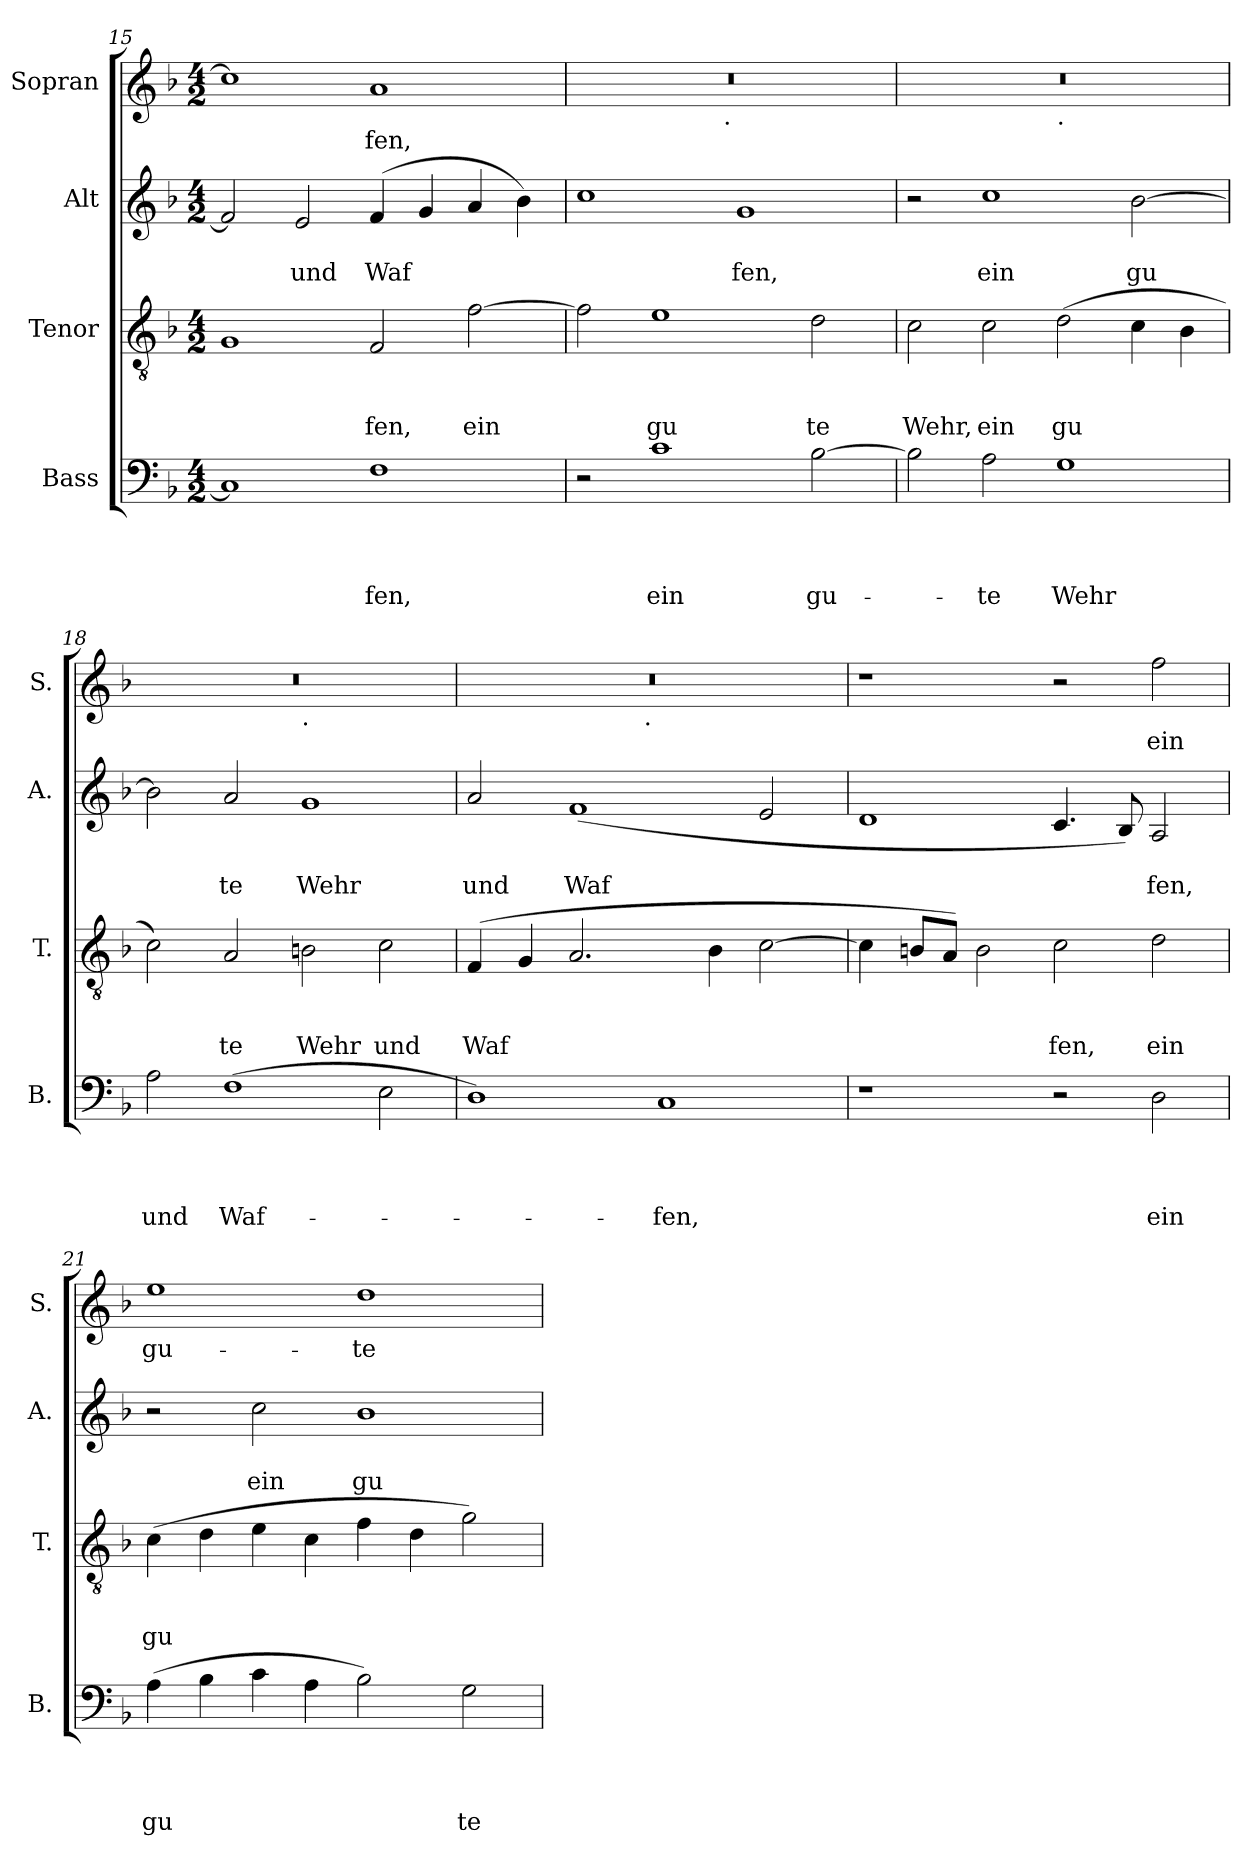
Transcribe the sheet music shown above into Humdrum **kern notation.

**kern	**text	**text	**text	**text	**kern	**text	**text	**text	**kern	**text	**text	**kern	**text
*part4	*part4	*part4	*part4	*part4	*part3	*part3	*part3	*part3	*part2	*part2	*part2	*part1	*part1
*staff4	*staff4	*staff4	*staff4	*staff4	*staff3	*staff3	*staff3	*staff3	*staff2	*staff2	*staff2	*staff1	*staff1
*I"Bass	*	*	*	*	*I"Tenor	*	*	*	*I"Alt	*	*	*I"Sopran	*
*I'B.	*	*	*	*	*I'T.	*	*	*	*I'A.	*	*	*I'S.	*
*clefF4	*	*	*	*	*clefGv2	*	*	*	*clefG2	*	*	*clefG2	*
*k[b-]	*	*	*	*	*k[b-]	*	*	*	*k[b-]	*	*	*k[b-]	*
*F:	*	*	*	*	*F:	*	*	*	*F:	*	*	*F:	*
*M4/2	*	*	*	*	*M4/2	*	*	*	*M4/2	*	*	*M4/2	*
=15	=15	=15	=15	=15	=15	=15	=15	=15	=15	=15	=15	=15	=15
1C]	.	.	.	.	1G	.	.	.	2f/]	.	.	1cc]	.
!	!	!	!	!	!	!	!	!	!	!	!LO:LY:b	!	!
.	.	.	.	.	.	.	.	.	2e/	.	und	.	.
!	!	!	!	!LO:LY:b	!	!	!	!LO:LY:b	!	!	!LO:LY:b	!	!LO:LY:b
1F	.	.	.	fen,	2F/	.	.	-fen,	(>4f/	.	Waf	1a	fen,
.	.	.	.	.	.	.	.	.	4g/	.	.	.	.
!	!	!	!	!	!	!	!	!LO:LY:b	!	!	!	!	!
.	.	.	.	.	[<2f\	.	.	ein	4a/	.	.	.	.
.	.	.	.	.	.	.	.	.	4b-\)	.	.	.	.
!!LO:LB:g=z
=16	=16	=16	=16	=16	=16	=16	=16	=16	=16	=16	=16	=16	=16
*	*	*	*	*	*	*	*	*	*	*	*	*^	*
2r	.	.	.	.	2f\]	.	.	.	1cc	.	.	0r	2ryy	.
!	!	!	!	!LO:LY:b	!	!	!	!LO:LY:b	!	!	!	!	!	!
1c	.	.	.	ein	1e	.	.	gu	.	.	.	.	4...ryy	.
!	!	!	!	!	!	!	!	!	!	!	!	!	!LO:TX:b:t=.	!
.	.	.	.	.	.	.	.	.	.	.	.	.	1ryy	.
!	!	!	!	!	!	!	!	!	!	!	!LO:LY:b	!	!	!
.	.	.	.	.	.	.	.	.	1g	.	fen,	.	.	.
!	!	!	!	!LO:LY:b	!	!	!	!LO:LY:b	!	!	!	!	!	!
[>2B-\	.	.	.	gu-	2d\	.	.	te	.	.	.	.	.	.
.	.	.	.	.	.	.	.	.	.	.	.	.	32ryy	.
=17	=17	=17	=17	=17	=17	=17	=17	=17	=17	=17	=17	=17	=17	=17
!	!	!	!	!	!	!	!	!LO:LY:b	!	!	!	!	!	!
2B-\]	.	.	.	.	2c\	.	.	Wehr,	2r	.	.	0r	1ryy	.
!	!	!	!	!LO:LY:b	!	!	!	!LO:LY:b	!	!	!LO:LY:b	!	!	!
2A\	.	.	.	-te	2c\	.	.	ein	1cc	.	ein	.	.	.
!	!	!	!	!	!	!	!	!	!	!	!	!	!LO:TX:b:t=.	!
!	!	!	!	!LO:LY:b	!	!	!	!LO:LY:b	!	!	!	!	!	!
1G	.	.	.	Wehr	(>2d\	.	.	gu	.	.	.	.	1ryy	.
!	!	!	!	!	!	!	!	!	!	!	!LO:LY:b	!	!	!
.	.	.	.	.	4c\	.	.	.	[>2b-\	.	gu	.	.	.
.	.	.	.	.	4B-\	.	.	.	.	.	.	.	.	.
=18	=18	=18	=18	=18	=18	=18	=18	=18	=18	=18	=18	=18	=18	=18
!	!	!	!	!LO:LY:b	!	!	!	!	!	!	!	!	!	!
2A\	.	.	.	und	2c\)	.	.	.	2b-\]	.	.	0r	1ryy	.
!	!	!	!	!LO:LY:b	!	!	!	!LO:LY:b	!	!	!LO:LY:b	!	!	!
(>1F	.	.	.	Waf-	2A/	.	.	te	2a/	.	te	.	.	.
!	!	!	!	!	!	!	!	!	!	!	!	!	!LO:TX:b:t=.	!
!	!	!	!	!	!	!	!	!LO:LY:b	!	!	!LO:LY:b	!	!	!
.	.	.	.	.	2Bn\	.	.	Wehr	1g	.	Wehr	.	1ryy	.
!	!	!	!	!	!	!	!	!LO:LY:b	!	!	!	!	!	!
2E\	.	.	.	.	2c\	.	.	und	.	.	.	.	.	.
=19	=19	=19	=19	=19	=19	=19	=19	=19	=19	=19	=19	=19	=19	=19
!	!	!	!	!	!	!	!	!LO:LY:b	!	!	!LO:LY:b	!	!	!
1D)	.	.	.	.	(4F/	.	.	Waf	2a/	.	und	0r	2ryy	.
.	.	.	.	.	4G/	.	.	.	.	.	.	.	.	.
!	!	!	!	!	!	!	!	!	!	!	!LO:LY:b	!	!	!
.	.	.	.	.	2.A/	.	.	.	(<1f	.	Waf	.	4...ryy	.
!	!	!	!	!	!	!	!	!	!	!	!	!	!LO:TX:b:t=.	!
.	.	.	.	.	.	.	.	.	.	.	.	.	1ryy	.
!	!	!	!	!LO:LY:b	!	!	!	!	!	!	!	!	!	!
1C	.	.	.	-fen,	.	.	.	.	.	.	.	.	.	.
.	.	.	.	.	4B-\	.	.	.	.	.	.	.	.	.
.	.	.	.	.	[>2c\	.	.	.	2e/	.	.	.	.	.
.	.	.	.	.	.	.	.	.	.	.	.	.	32ryy	.
*	*	*	*	*	*	*	*	*	*	*	*	*v	*v	*
=20	=20	=20	=20	=20	=20	=20	=20	=20	=20	=20	=20	=20	=20
1r	.	.	.	.	4c\]	.	.	.	1d	.	.	1r	.
.	.	.	.	.	8Bn/L	.	.	.	.	.	.	.	.
.	.	.	.	.	8A/J)	.	.	.	.	.	.	.	.
.	.	.	.	.	2B\	.	.	.	.	.	.	.	.
!	!	!	!	!	!	!	!	!LO:LY:b	!	!	!	!	!
2r	.	.	.	.	2c\	.	.	fen,	4.c/	.	.	2r	.
.	.	.	.	.	.	.	.	.	8B-/)	.	.	.	.
!	!	!	!	!LO:LY:b	!	!	!	!LO:LY:b	!	!	!LO:LY:b	!	!LO:LY:b
2D\	.	.	.	ein	2d\	.	.	ein	2A/	.	fen,	2ff\	ein
!!LO:PB:g=z
=21	=21	=21	=21	=21	=21	=21	=21	=21	=21	=21	=21	=21	=21
!	!	!	!	!LO:LY:b	!	!	!	!LO:LY:b	!	!	!	!	!LO:LY:b
(>4A\	.	.	.	gu	(>4c\	.	.	gu	2r	.	.	1ee	gu-
4B-\	.	.	.	.	4d\	.	.	.	.	.	.	.	.
!	!	!	!	!	!	!	!	!	!	!	!LO:LY:b	!	!
4c\	.	.	.	.	4e\	.	.	.	2cc\	.	ein	.	.
4A\	.	.	.	.	4c\	.	.	.	.	.	.	.	.
!	!	!	!	!	!	!	!	!	!	!	!LO:LY:b	!	!LO:LY:b
2B-\)	.	.	.	.	4f\	.	.	.	1b-	.	gu-	1dd	-te
.	.	.	.	.	4d\	.	.	.	.	.	.	.	.
!	!	!	!	!LO:LY:b	!	!	!	!	!	!	!	!	!
2G\	.	.	.	te	2g\)	.	.	.	.	.	.	.	.
=	=	=	=	=	=	=	=	=	=	=	=	=	=
*-	*-	*-	*-	*-	*-	*-	*-	*-	*-	*-	*-	*-	*-
